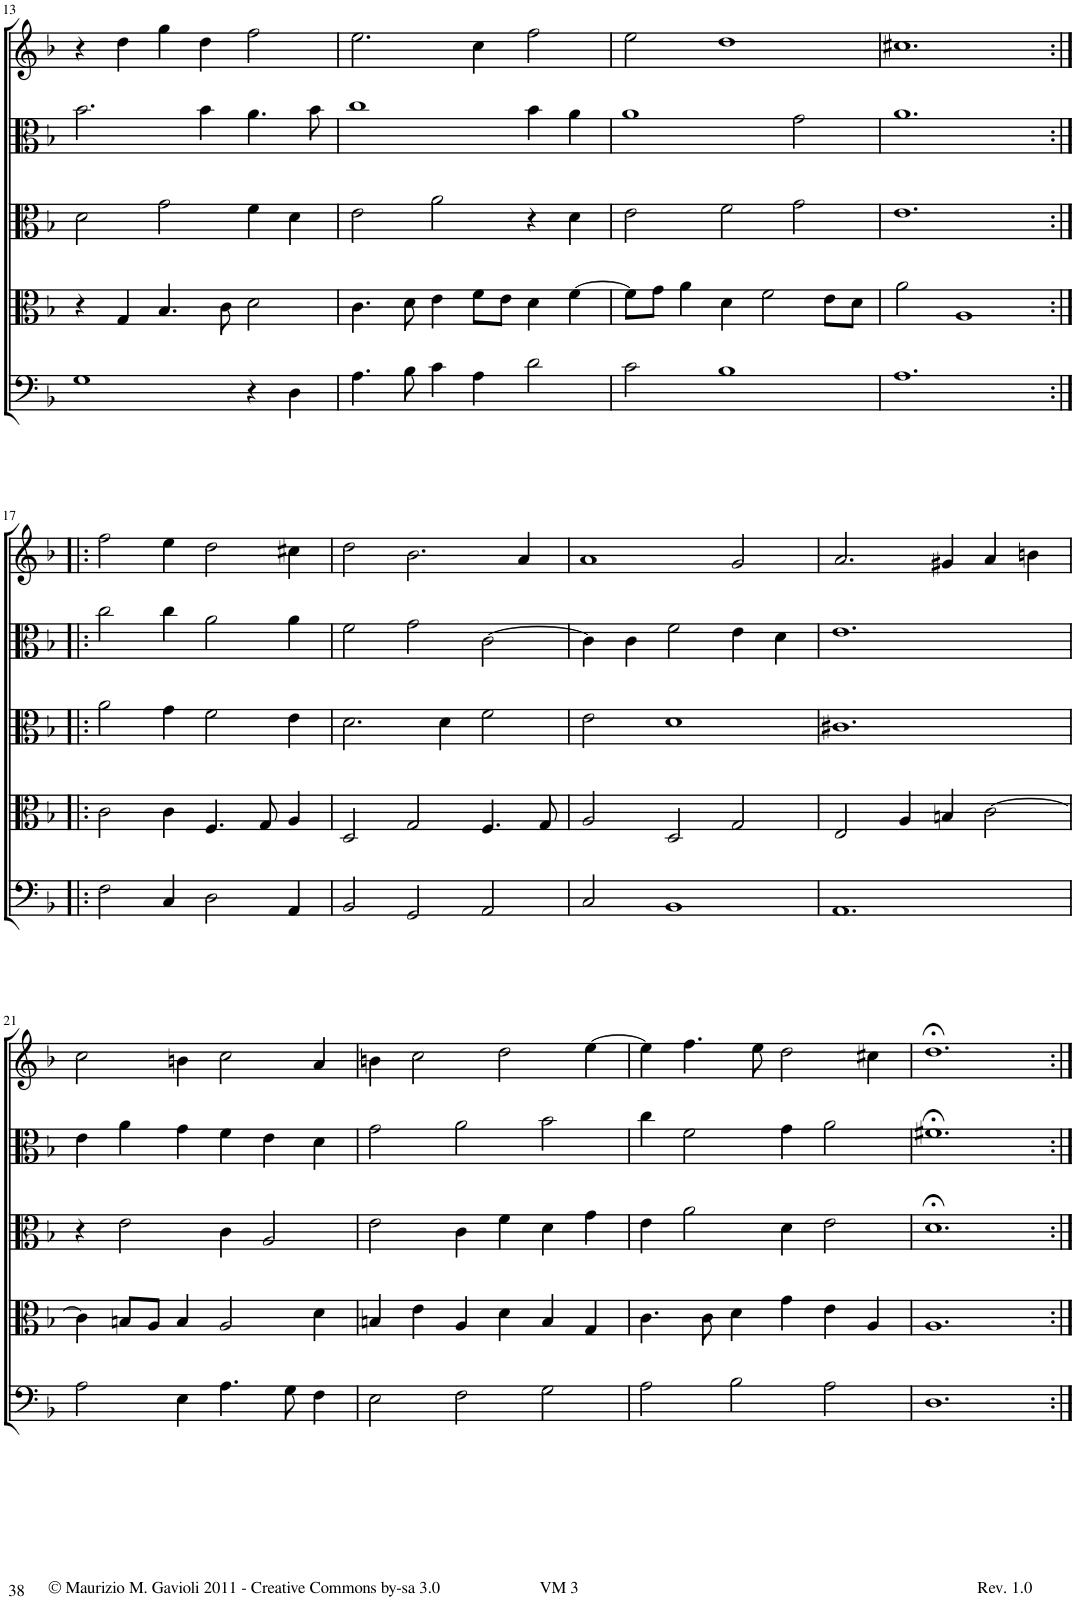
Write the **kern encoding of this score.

**kern	**kern	**kern	**kern	**kern
*part5	*part4	*part3	*part2	*part1
*staff5	*staff4	*staff3	*staff2	*staff1
*I"Trombone	*I"Trombone	*I"Trombone	*I"C Trumpet	*I"C Trumpet
*I'Trb	*I'Trb	*I'Trb	*I'Tpt	*I'Tpt
!!LO:PB:g=z
*clefF4	*clefC3	*clefC3	*clefC3	*clefG2
*k[b-]	*k[b-]	*k[b-]	*k[b-]	*k[b-]
*M3/2	*M3/2	*M3/2	*M3/2	*M3/2
=13	=13	=13	=13	=13
1G	4r	2d\	2.b-\	4r
.	4G/	.	.	4dd\
.	4.B-/	2g\	.	4gg\
.	.	.	4b-\	4dd\
.	8c\	.	.	.
4r	2d\	4f\	4.a\	2ff\
4D\	.	4d\	.	.
.	.	.	8b-\	.
=14	=14	=14	=14	=14
4.A\	4.c\	2e\	1cc	2.ee\
8B-\	8d\	.	.	.
4c\	4e\	2a\	.	.
4A\	8f\L	.	.	4cc\
.	8e\J	.	.	.
2d\	4d\	4r	4b-\	2ff\
.	[4f\	4d\	4a\	.
=15	=15	=15	=15	=15
2c\	8f\L]	2e\	1a	2ee\
.	8g\J	.	.	.
.	4a\	.	.	.
1B-	4d\	2f\	.	1dd
.	2f\	.	.	.
.	.	2g\	2g\	.
.	8e\L	.	.	.
.	8d\J	.	.	.
=16	=16	=16	=16	=16
1.A	2a\	1.e	1.a	1.cc#X
.	1A	.	.	.
!!LO:LB:g=z
=17:|!|:	=17:|!|:	=17:|!|:	=17:|!|:	=17:|!|:
2F\	2c\	2a\	2cc\	2ff\
4C/	4c\	4g\	4cc\	4ee\
2D\	4.F/	2f\	2a\	2dd\
.	8G/	.	.	.
4AA/	4A/	4e\	4a\	4cc#X\
=18	=18	=18	=18	=18
2BB-/	2D/	2.d\	2f\	2dd\
2GG/	2G/	.	2g\	2.b-\
.	.	4d\	.	.
2AA/	4.F/	2f\	[2c\	.
.	.	.	.	4a/
.	8G/	.	.	.
=19	=19	=19	=19	=19
2C/	2A/	2e\	4c\]	1a
.	.	.	4c\	.
1BB-	2D/	1d	2f\	.
.	2G/	.	4e\	2g/
.	.	.	4d\	.
=20	=20	=20	=20	=20
1.AA	2E/	1.c#X	1.e	2.a/
.	4A/	.	.	.
.	4Bn/	.	.	4g#X/
.	[2c\	.	.	4a/
.	.	.	.	4bn\
!!LO:LB:g=z
=21	=21	=21	=21	=21
2A\	4c\]	4r	4e\	2cc\
.	8Bn/L	2e\	4a\	.
.	8A/J	.	.	.
4E\	4B/	.	4g\	4bn\
4.A\	2A/	4c\	4f\	2cc\
.	.	2A/	4e\	.
8G\	.	.	.	.
4F\	4d\	.	4d\	4a/
=22	=22	=22	=22	=22
2E\	4Bn/	2e\	2g\	4bn\
.	4e\	.	.	2cc\
2F\	4A/	4c\	2a\	.
.	4d\	4f\	.	2dd\
2G\	4B/	4d\	2b-\	.
.	4G/	4g\	.	[4ee\
=23	=23	=23	=23	=23
2A\	4.c\	4e\	4cc\	4ee\]
.	.	2a\	2f\	4.ff\
.	8c\	.	.	.
2B-\	4d\	.	.	.
.	.	.	.	8ee\
.	4g\	4d\	4g\	2dd\
2A\	4e\	2e\	2a\	.
.	4A/	.	.	4cc#X\
=24	=24	=24	=24	=24
1.D	1.A	1.d;<	1.f#X;<	1.dd;<
=:|!	=:|!	=:|!	=:|!	=:|!
*-	*-	*-	*-	*-
